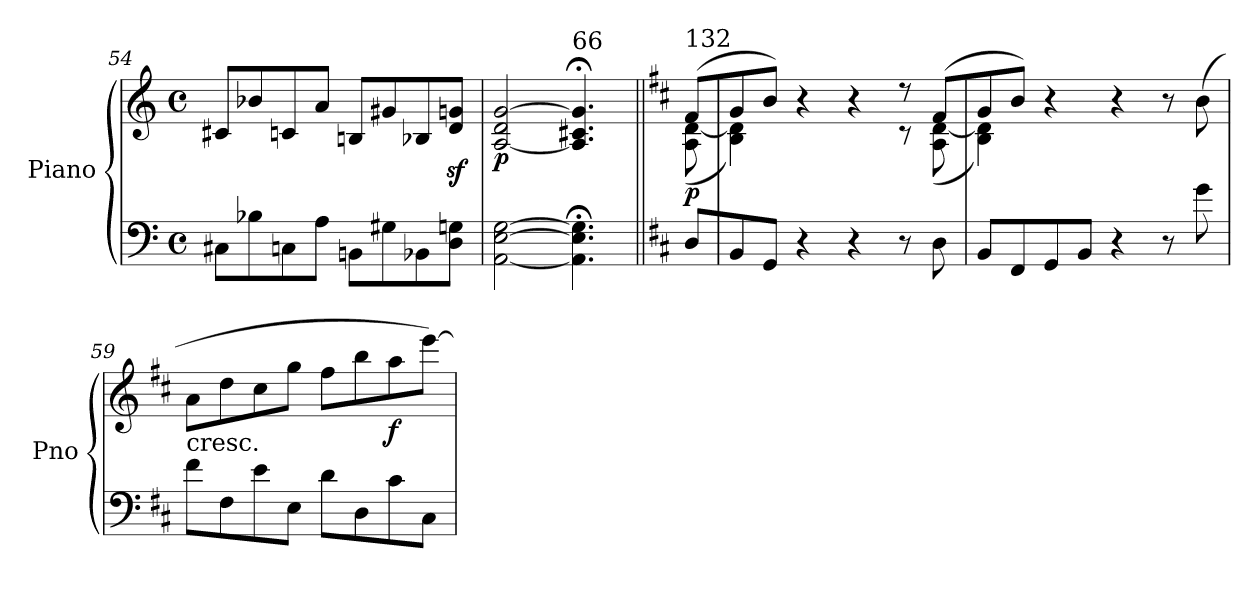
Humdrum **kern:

**kern	**kern	**dynam
*part1	*part1	*part1
*staff2	*staff1	*staff1/2
*I"Piano	*	*
*I'Pno	*	*
*clefF4	*clefG2	*
*k[]	*k[]	*
*C:	*C:	*
*M4/4	*M4/4	*
*met(c)	*met(c)	*
=54	=54	=54
8C#X\L	8c#X/L	.
8B-X\	8b-X/	.
8Cn\	8cn/	.
8A\J	8a/J	.
8BBn\L	8Bn/L	.
8G#X\	8g#X/	.
8BB-X\	8B-X/	.
8D\ 8Gn\J	8d/z< 8gn/z<J	.
=55	=55	=55
!	!	!LO:DY:b
[2AA\ [2E\ [2G\	[2A/ 2d/ [2g/	p
!	!LO:TX:a:t=66	!
4.AA\];< 4.E\];< 4.G\];<	4.A/];< 4.c#X/;< 4.g/];<	.
!!LO:PB:g=z
=56||	=56||	=56||
*k[f#c#]	*k[f#c#]	*
*D:	*D:	*
*	*^	*
!	!LO:TX:a:t=132	!	!
!	!	!	!LO:DY:b
8D/L	(8f#/L	(8A\ [8d\	p
=57	=57	=57	=57
8BB/	8g/	4B\ 4d\])	.
8GG/J	8b/J)	.	.
4r	4r	2ryy	.
4r	4r	.	.
8r	8r	8r	.
8D\	(8f#/L	(8A\ [8d\	.
=58	=58	=58	=58
8BB/L	8g/	4B\ 4d\])	.
8FF#/	8b/J)	.	.
8GG/	4r	2.ryy	.
8BB/J	.	.	.
4r	4r	.	.
8r	8r	.	.
8g\	(8b\	.	.
*	*v	*v	*
=59	=59	=59
!	!LO:TX:b:t=cresc.	!
8f#\L	8a\L	.
8F#\	8dd\	.
8e\	8cc#\	.
8E\J	8gg\J	.
8d\L	8ff#\L	.
8D\	8bb\	.
!	!	!LO:DY:b
8c#\	8aa\	f
8C#\J	[8eee\J)	.
=	=	=
*-	*-	*-
